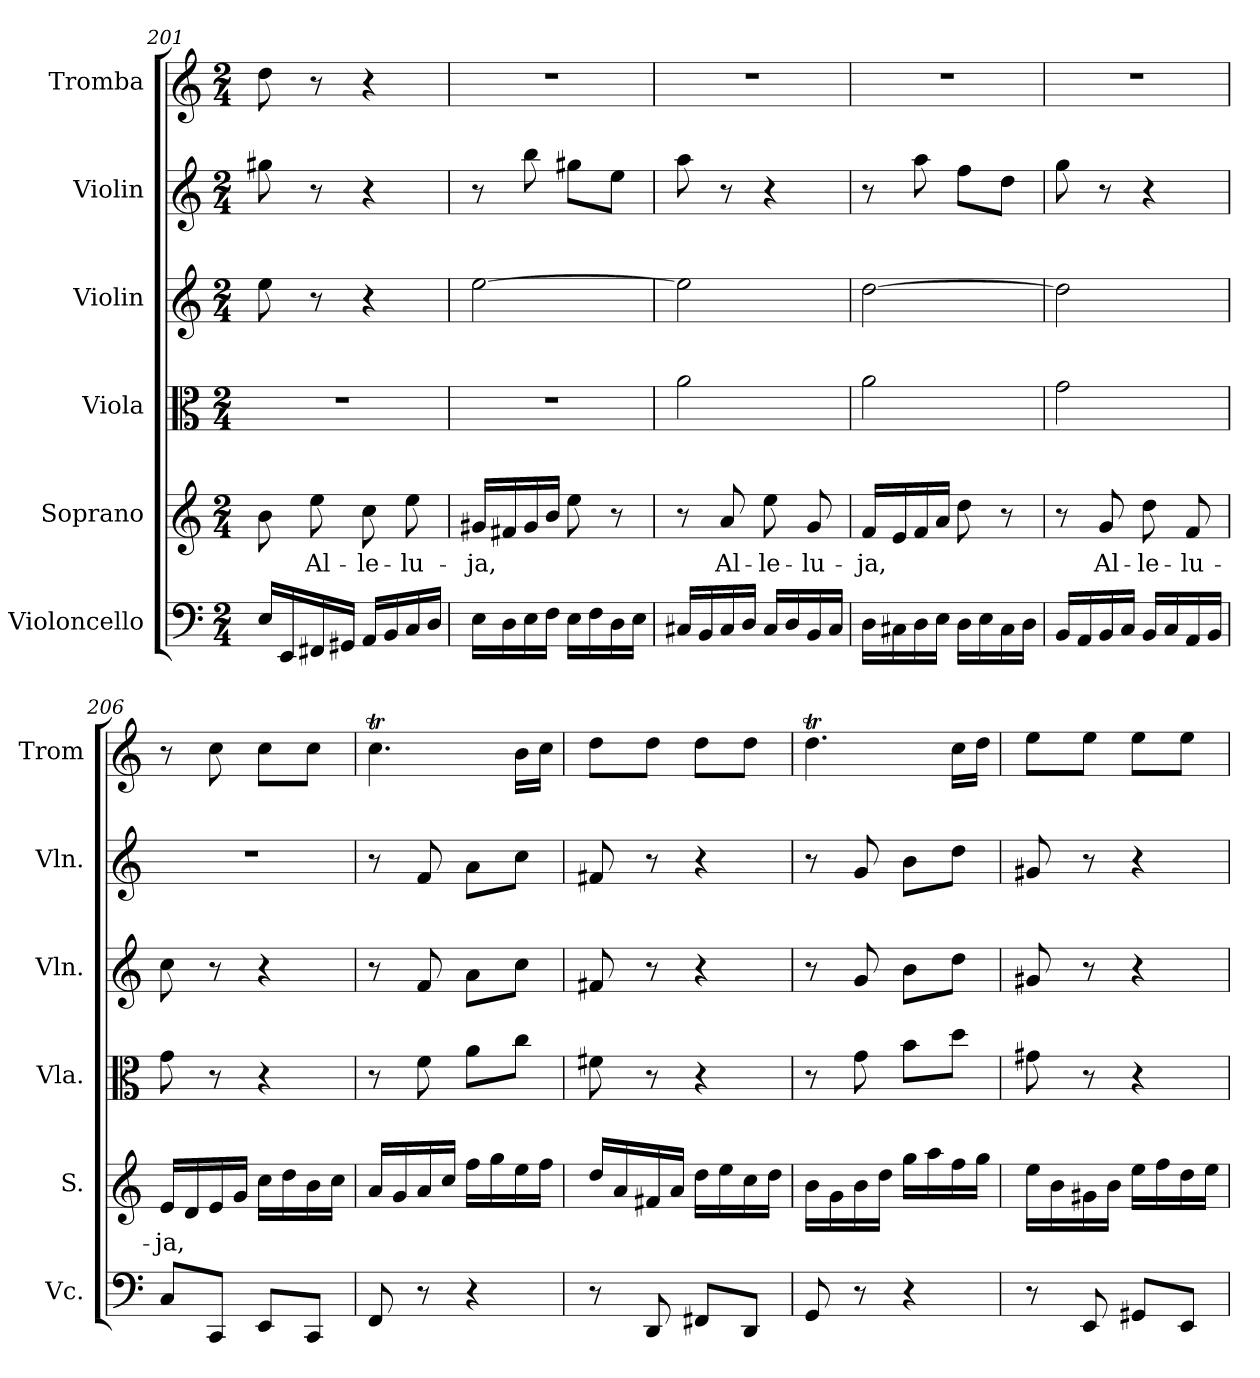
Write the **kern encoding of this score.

**kern	**kern	**text	**kern	**kern	**kern	**kern
*part6	*part5	*part5	*part4	*part3	*part2	*part1
*staff6	*staff5	*staff5	*staff4	*staff3	*staff2	*staff1
*I"Violoncello	*I"Soprano	*	*I"Viola	*I"Violin	*I"Violin	*I"Tromba
*I'Vc.	*I'S.	*	*I'Vla.	*I'Vln.	*I'Vln.	*I'Trom
*clefF4	*clefG2	*	*clefC3	*clefG2	*clefG2	*clefG2
*k[]	*k[]	*	*k[]	*k[]	*k[]	*k[]
*M2/4	*M2/4	*	*M2/4	*M2/4	*M2/4	*M2/4
=201	=201	=201	=201	=201	=201	=201
16E/LL	8b\	.	2r	8ee\	8gg#X\	8dd\
16EE/	.	.	.	.	.	.
!	!	!LO:LY:b	!	!	!	!
16FF#X/	8ee\	Al-	.	8r	8r	8r
16GG#X/JJ	.	.	.	.	.	.
!	!	!LO:LY:b	!	!	!	!
16AA/LL	8cc\	-le-	.	4r	4r	4r
16BB/	.	.	.	.	.	.
!	!	!LO:LY:b	!	!	!	!
16C/	8ee\	-lu-	.	.	.	.
16D/JJ	.	.	.	.	.	.
=202	=202	=202	=202	=202	=202	=202
!	!	!LO:LY:b	!	!	!	!
16E\LL	16g#X/LL	-ja,	2r	[2ee\	8r	2r
16D\	16f#X/	.	.	.	.	.
16E\	16g#/	.	.	.	8bb\	.
16F\JJ	16b/JJ	.	.	.	.	.
16E\LL	8ee\	.	.	.	8gg#X\L	.
16F\	.	.	.	.	.	.
16D\	8r	.	.	.	8ee\J	.
16E\JJ	.	.	.	.	.	.
=203	=203	=203	=203	=203	=203	=203
16C#X/LL	8r	.	2a\	2ee\]	8aa\	2r
16BB/	.	.	.	.	.	.
!	!	!LO:LY:b	!	!	!	!
16C#/	8a/	Al-	.	.	8r	.
16D/JJ	.	.	.	.	.	.
!	!	!LO:LY:b	!	!	!	!
16C#/LL	8ee\	-le-	.	.	4r	.
16D/	.	.	.	.	.	.
!	!	!LO:LY:b	!	!	!	!
16BB/	8g/	-lu-	.	.	.	.
16C#/JJ	.	.	.	.	.	.
=204	=204	=204	=204	=204	=204	=204
!	!	!LO:LY:b	!	!	!	!
16D\LL	16f/LL	-ja,	2a\	[2dd\	8r	2r
16C#X\	16e/	.	.	.	.	.
16D\	16f/	.	.	.	8aa\	.
16E\JJ	16a/JJ	.	.	.	.	.
16D\LL	8dd\	.	.	.	8ff\L	.
16E\	.	.	.	.	.	.
16C#\	8r	.	.	.	8dd\J	.
16D\JJ	.	.	.	.	.	.
!!LO:PB:g=z
=205	=205	=205	=205	=205	=205	=205
16BB/LL	8r	.	2g\	2dd\]	8gg\	2r
16AA/	.	.	.	.	.	.
!	!	!LO:LY:b	!	!	!	!
16BB/	8g/	Al-	.	.	8r	.
16C/JJ	.	.	.	.	.	.
!	!	!LO:LY:b	!	!	!	!
16BB/LL	8dd\	-le-	.	.	4r	.
16C/	.	.	.	.	.	.
!	!	!LO:LY:b	!	!	!	!
16AA/	8f/	-lu-	.	.	.	.
16BB/JJ	.	.	.	.	.	.
=206	=206	=206	=206	=206	=206	=206
!	!	!LO:LY:b	!	!	!	!
8C/L	16e/LL	-ja,	8g\	8cc\	2r	8r
.	16d/	.	.	.	.	.
8CC/J	16e/	.	8r	8r	.	8cc\
.	16g/JJ	.	.	.	.	.
8EE/L	16cc\LL	.	4r	4r	.	8cc\L
.	16dd\	.	.	.	.	.
8CC/J	16b\	.	.	.	.	8cc\J
.	16cc\JJ	.	.	.	.	.
=207	=207	=207	=207	=207	=207	=207
8FF/	16a/LL	.	8r	8r	8r	4.ccT\
.	16g/	.	.	.	.	.
8r	16a/	.	8f\	8f/	8f/	.
.	16cc/JJ	.	.	.	.	.
4r	16ff\LL	.	8a\L	8a\L	8a\L	.
.	16gg\	.	.	.	.	.
.	16ee\	.	8cc\J	8cc\J	8cc\J	16b\LL
.	16ff\JJ	.	.	.	.	16cc\JJ
=208	=208	=208	=208	=208	=208	=208
8r	16dd/LL	.	8f#X\	8f#X/	8f#X/	8dd\L
.	16a/	.	.	.	.	.
8DD/	16f#X/	.	8r	8r	8r	8dd\J
.	16a/JJ	.	.	.	.	.
8FF#X/L	16dd\LL	.	4r	4r	4r	8dd\L
.	16ee\	.	.	.	.	.
8DD/J	16cc\	.	.	.	.	8dd\J
.	16dd\JJ	.	.	.	.	.
=209	=209	=209	=209	=209	=209	=209
8GG/	16b\LL	.	8r	8r	8r	4.ddT\
.	16g\	.	.	.	.	.
8r	16b\	.	8g\	8g/	8g/	.
.	16dd\JJ	.	.	.	.	.
4r	16gg\LL	.	8b\L	8b\L	8b\L	.
.	16aa\	.	.	.	.	.
.	16ff\	.	8dd\J	8dd\J	8dd\J	16cc\LL
.	16gg\JJ	.	.	.	.	16dd\JJ
!!LO:LB:g=z
=210	=210	=210	=210	=210	=210	=210
8r	16ee\LL	.	8g#X\	8g#X/	8g#X/	8ee\L
.	16b\	.	.	.	.	.
8EE/	16g#X\	.	8r	8r	8r	8ee\J
.	16b\JJ	.	.	.	.	.
8GG#X/L	16ee\LL	.	4r	4r	4r	8ee\L
.	16ff\	.	.	.	.	.
8EE/J	16dd\	.	.	.	.	8ee\J
.	16ee\JJ	.	.	.	.	.
=	=	=	=	=	=	=
*-	*-	*-	*-	*-	*-	*-
